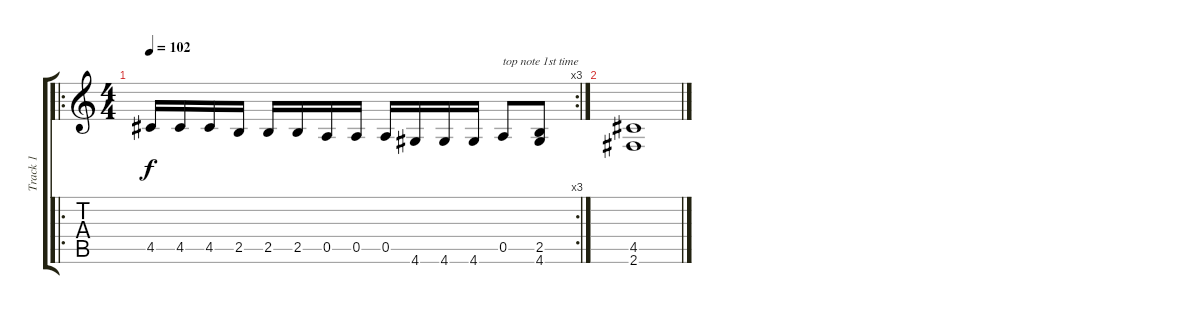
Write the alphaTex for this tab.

\track ("Track 1" "Track 1") {instrument distortionguitar}
\staff {score tabs}
\tuning (E4 B3 G3 D3 A2 E2) {hide}
\ro
\rc 3
\ts (4 4)
\tempo 102
\clef g2
\ks c
4.5.16{dy f} 4.5.16 4.5.16 2.5.16 2.5.16 2.5.16 0.5.16 0.5.16 0.5.16 4.6.16 4.6.16 4.6.16 0.5.8{txt "top note 1st time"} (2.5 4.6).8 |
(4.5 2.6).1
